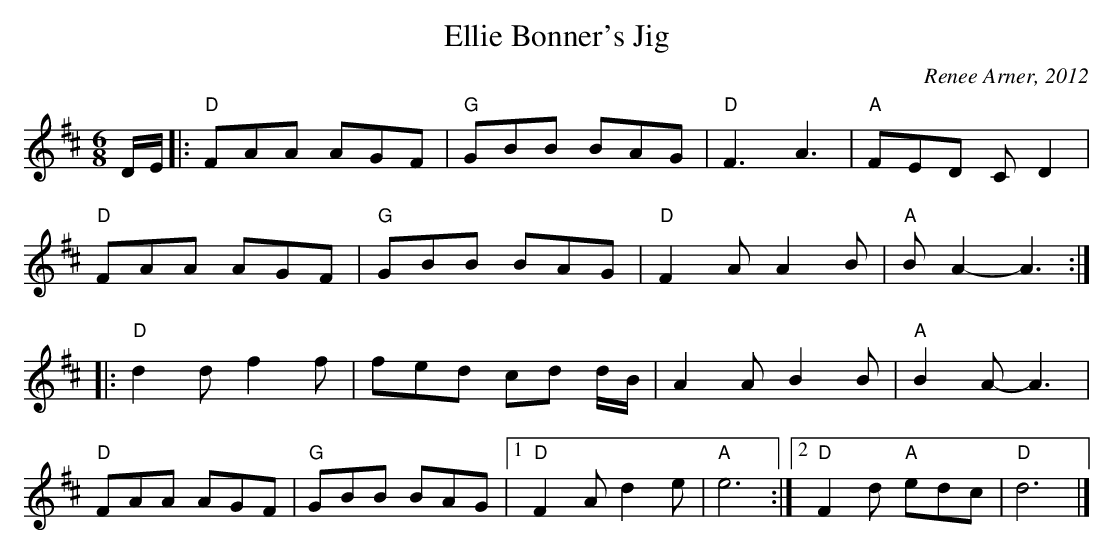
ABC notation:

X:1
T:Ellie Bonner's Jig
C:Renee Arner, 2012
L:1/8
M:6/8
K:D
D/E/|:"D"FAA AGF|"G" GBB BAG|"D" F3A3|"A"FED CD2|
"D"FAA AGF|"G"GBB BAG|"D"F2A A2B |"A"B A2-A3:|
|:"D"d2d f2f |fed cd d/B/| A2A B2B| "A"B2A-A3|
"D"FAA AGF|"G"GBB BAG |1"D" F2A d2e|"A"e6:|2 "D"F2d "A"edc |"D"d6|]
